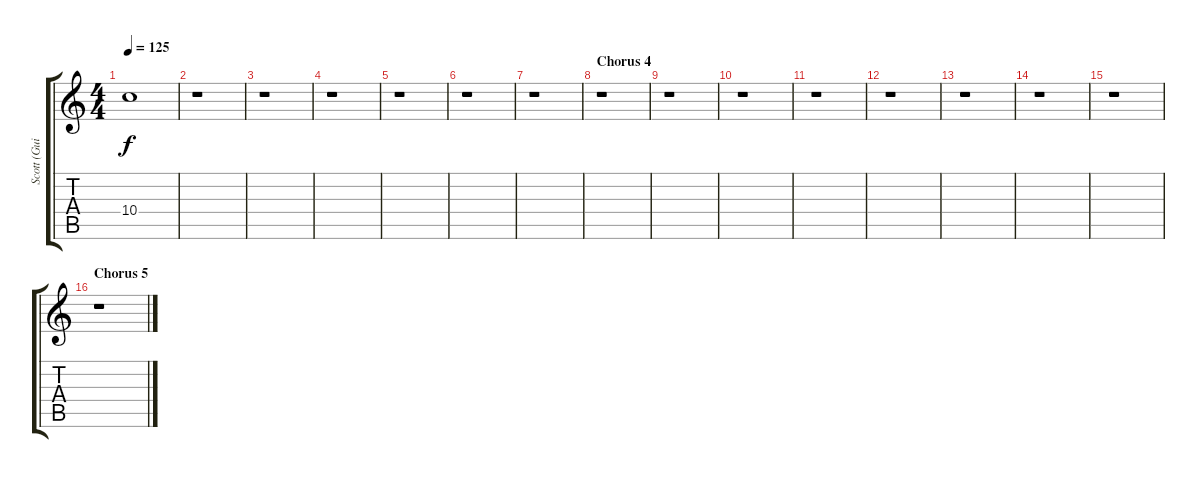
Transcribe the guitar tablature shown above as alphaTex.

\track ("Scott (Guitar Octave Solo)" "Scott (Gui") {instrument overdrivenguitar}
\staff {score tabs}
\tuning (E4 B3 G3 D3 A2 E2) {hide}
\ts (4 4)
\tempo 125
\clef g2
\ks c
10.4{t}.1{dy f} |
r.1 |
r.1 |
r.1 |
r.1 |
r.1 |
r.1 |
\section ("" "Chorus 4")
r.1 |
r.1 |
r.1 |
r.1 |
r.1 |
r.1 |
r.1 |
r.1 |
\section ("" "Chorus 5")
r.1
